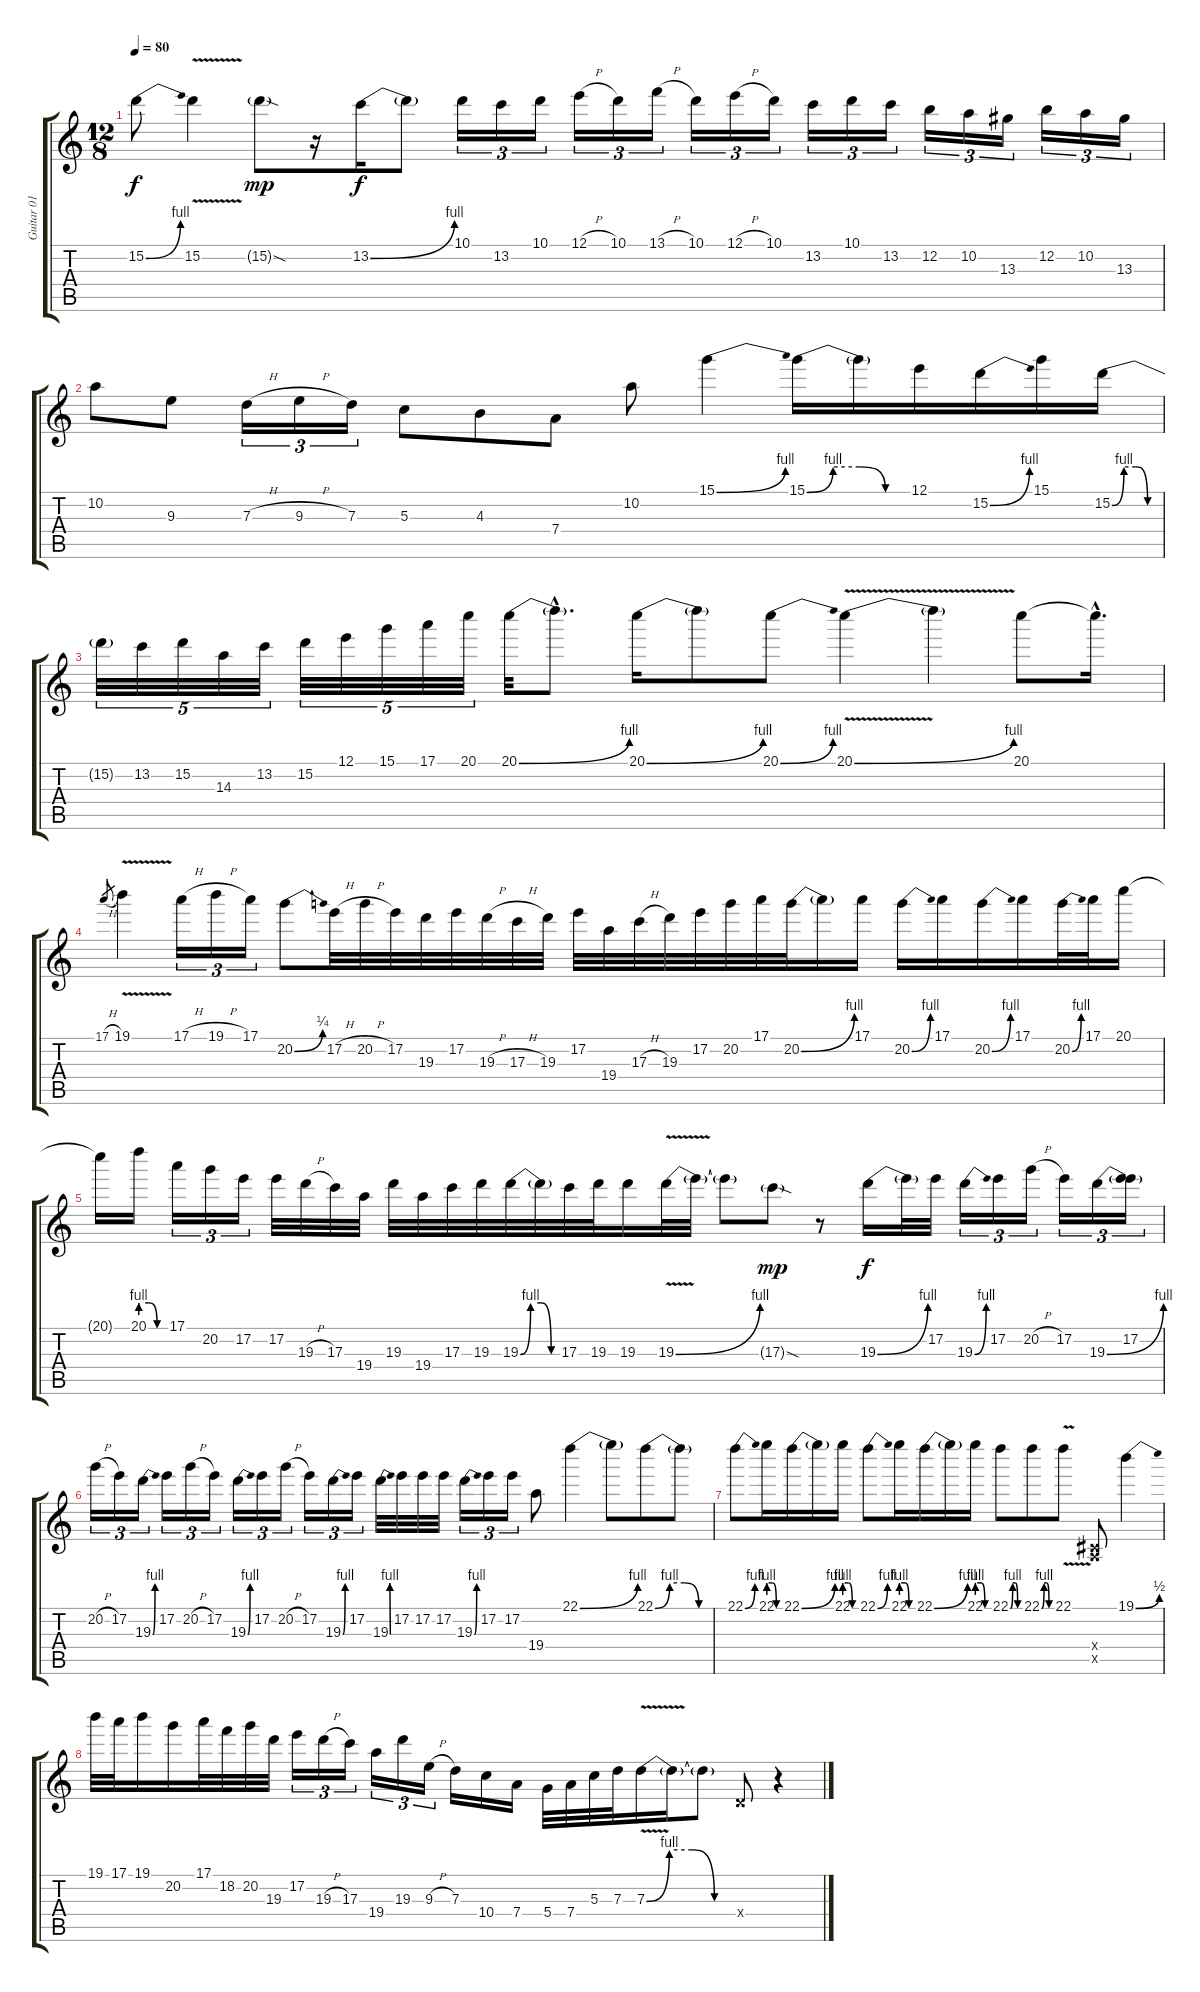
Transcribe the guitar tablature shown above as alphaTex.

\track ("Guitar 01 - Solo" "Guitar 01 ") {instrument overdrivenguitar}
\staff {score tabs}
\tuning (E4 B3 G3 D3 A2 E2) {hide}
\ts (12 8)
\tempo 80
\clef g2
\ks c
15.2{be (bend 0 0 60 4)}.8{dy f} 15.2{v}.4 15.2{sod g}.8{dy mp} r.16 13.2{be (bend 0 0 60 4)}.16{dy f} 13.2{t}.8 10.1.16{tu (3 2)} 13.2.16{tu (3 2)} 10.1.16{tu (3 2)} 12.1{h}.16{tu (3 2)} 10.1.16{tu (3 2)} 13.1{h}.16{tu (3 2)} 10.1.16{tu (3 2)} 12.1{h}.16{tu (3 2)} 10.1.16{tu (3 2)} 13.2.16{tu (3 2)} 10.1.16{tu (3 2)} 13.2.16{tu (3 2)} 12.2.16{tu (3 2)} 10.2.16{tu (3 2)} 13.3.16{tu (3 2)} 12.2.16{tu (3 2)} 10.2.16{tu (3 2)} 13.3.16{tu (3 2)} |
10.2.8 9.3.8 7.3{h}.16{tu (3 2)} 9.3{h}.16{tu (3 2)} 7.3.16{tu (3 2)} 5.3.8 4.3.8 7.4.8 10.2.8 15.1{be (bend 0 0 60 4)}.4 15.1{be (custom 0 0 15 4 30 4 45 0 60 0)}.16 15.1{t}.16 12.1.16 15.2{be (bend 0 0 60 4)}.16 15.1.16 15.2{be (custom 0 0 15 4 30 4 45 0 60 0)}.16 |
15.2{t}.32{tu (5 4)} 13.2.32{tu (5 4)} 15.2.32{tu (5 4)} 14.3.32{tu (5 4)} 13.2.32{tu (5 4)} 15.2.32{tu (5 4)} 12.1.32{tu (5 4)} 15.1.32{tu (5 4)} 17.1.32{tu (5 4)} 20.1.32{tu (5 4)} 20.1{be (bend 0 0 60 4)}.32 20.1{hac t}.8{d} 20.1{be (bend 0 0 60 4)}.16 20.1{t}.8 20.1{be (bend 0 0 60 4)}.8 20.1{be (bend 0 0 60 4) v}.4 20.1{t}.4 20.1.8 20.1{hac t}.16{d} |
17.1{h}.8{gr} 19.1{v}.4 17.1{h}.16{tu (3 2)} 19.1{h}.16{tu (3 2)} 17.1.16{tu (3 2)} 20.2{be (bend 0 0 60 1)}.8 17.2{h}.32 20.2{h}.32 17.2.32 19.3.32 17.2.32 19.3{h}.32 17.3{h}.32 19.3.32 17.2.32 19.4.32 17.3{h}.32 19.3.32 17.2.32 20.2.32 17.1.32 20.2{be (bend 0 0 60 4)}.32 20.2{t}.16 17.1.16 20.2{be (bend 0 0 60 4)}.16 17.1.16 20.2{be (bend 0 0 60 4)}.16 17.1.16 20.2{be (bend 0 0 60 4)}.32 17.1.32 20.1.16 |
20.1{t}.16 20.1{be (custom 0 4 20 4 40 0 60 0)}.16 17.1.16{tu (3 2)} 20.2.16{tu (3 2)} 17.2.16{tu (3 2)} 17.2.32 19.3{h}.32 17.3.32 19.4.32 19.3.32 19.4.32 17.3.32 19.3.32 19.3{be (custom 0 0 15 4 30 4 45 0 60 0)}.32 19.3{t}.32 17.3.32 19.3.32 19.3.16 19.3{be (bend 0 0 60 4) v}.32 19.3{t}.32 19.3{t}.8 17.3{sod g}.8{dy mp} r.8 19.3{be (bend 0 0 60 4)}.16{dy f} 19.3{t}.32 17.2.32 19.3{be (bend 0 0 60 4)}.16{tu (3 2)} 17.2.16{tu (3 2)} 20.2{h}.16{tu (3 2)} 17.2.16{tu (3 2)} 19.3{be (bend 0 0 60 4)}.16{tu (3 2)} (17.2 19.3{t}).16{tu (3 2)} |
20.2{h}.16{tu (3 2)} 17.2.16{tu (3 2)} 19.3{be (bend 0 0 60 4)}.16{tu (3 2)} 17.2.16{tu (3 2)} 20.2{h}.16{tu (3 2)} 17.2.16{tu (3 2)} 19.3{be (bend 0 0 60 4)}.16{tu (3 2)} 17.2.16{tu (3 2)} 20.2{h}.16{tu (3 2)} 17.2.16{tu (3 2)} 19.3{be (bend 0 0 60 4)}.16{tu (3 2)} 17.2.16{tu (3 2)} 19.3{be (bend 0 0 60 4)}.32 17.2.32 17.2.32 17.2.32 19.3{be (bend 0 0 60 4)}.16{tu (3 2)} 17.2.16{tu (3 2)} 17.2.16{tu (3 2)} 19.4.8 22.1{be (bend 0 0 60 4)}.4 22.1{t}.8 22.1{be (custom 0 0 15 4 30 4 45 0 60 0)}.8 22.1{t}.8 |
22.1{be (bend 0 0 60 4)}.8 22.1{be (custom 0 4 20 4 40 0 60 0)}.16 22.1{be (bend 0 0 60 4)}.16 22.1{t}.16 22.1{be (custom 0 4 20 4 40 0 60 0)}.16 22.1{be (bend 0 0 60 4)}.8 22.1{be (custom 0 4 20 4 40 0 60 0)}.16 22.1{be (bend 0 0 60 4)}.16 22.1{t}.16 22.1{be (custom 0 4 20 4 40 0 60 0)}.16 22.1{be (custom 0 0 15 4 30 4 45 0 60 0)}.8 22.1{be (custom 0 0 15 4 30 4 45 0 60 0)}.8 22.1{v}.8 (-1.4{x} 0.5{x}).8 19.1{be (bend 0 0 60 2)}.4 |
19.1.32 17.1.32 19.1.16 20.2.16 17.1.32 18.2.32 20.2.32 19.3.32 17.2.16{tu (3 2)} 19.3{h}.16{tu (3 2)} 17.3.16{tu (3 2)} 19.4.16{tu (3 2)} 19.3.16{tu (3 2)} 9.3{h}.16{tu (3 2)} 7.3.16 10.4.16 7.4.16 5.4.32 7.4.32 5.3.32 7.3.32 7.3{be (custom 0 0 15 4 30 4 45 0 60 0) v}.16 7.3{t}.16 7.3{t}.8 0.4{x}.8 r.4
